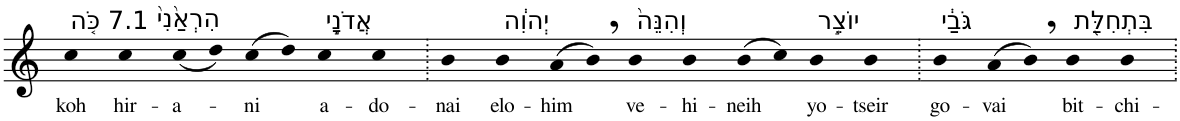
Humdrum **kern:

**kern	**text
*part1	*part1
*staff1	*staff1
*I"Piano	*
*I'Pno	*
*clefG2	*
*k[]	*
=1	=1
!LO:TX:a:t=7.1 כֹּ֤ה	!
!	!LO:LY:b
4cc	koh
!LO:TX:a:t=הִרְאַ֙נִי֙	!
!	!LO:LY:b
4cc	hir-
!	!LO:LY:b
(<8cc	-a-
8dd)	.
!	!LO:LY:b
(>8cc	-ni
8dd)	.
!LO:TX:a:t=אֲדֹנָ֣י	!
!	!LO:LY:b
4cc	a-
!	!LO:LY:b
4cc	-do-
=2.	=2.
!	!LO:LY:b
4b	-nai
!LO:TX:a:t=יְהוִ֔ה	!
!	!LO:LY:b
4b	elo-
!	!LO:LY:b
(>8a	-him
8b,)	.
!LO:TX:a:t=וְהִנֵּה֙	!
!	!LO:LY:b
4b	ve-
!	!LO:LY:b
4b	-hi-
!	!LO:LY:b
(>8b	-neih
8cc)	.
!LO:TX:a:t=יוֹצֵ֣ר	!
!	!LO:LY:b
4b	yo-
!	!LO:LY:b
4b	-tseir
=3.	=3.
!LO:TX:a:t=גֹּבַ֔י	!
!	!LO:LY:b
4b	go-
!	!LO:LY:b
(>8a	-vai
8b,)	.
!LO:TX:a:t=בִּתְחִלַּ֖ת	!
!	!LO:LY:b
4b	bit-
!	!LO:LY:b
4b	-chi-
=.	=.
*-	*-
